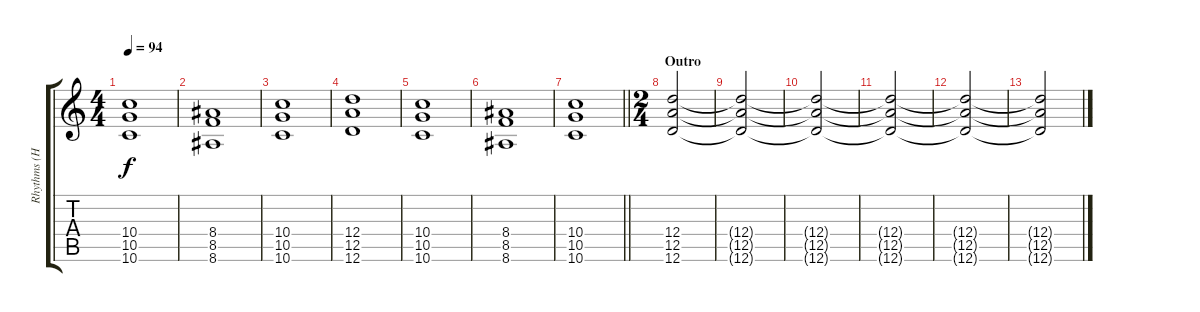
\track ("Rhythms (Hassan)" "Rhythms (H") {instrument overdrivenguitar}
\staff {score tabs}
\tuning (E4 B3 G3 D3 A2 D2) {hide}
\ts (4 4)
\tempo 94
\clef g2
\ks c
(10.4 10.5 10.6).1{dy f} |
(8.4 8.5 8.6).1 |
(10.4 10.5 10.6).1 |
(12.4 12.5 12.6).1 |
(10.4 10.5 10.6).1 |
(8.4 8.5 8.6).1 |
\barLineRight lightlight
(10.4 10.5 10.6).1 |
\ts (2 4)
\section ("" "Outro")
(12.4 12.5 12.6).2 |
(12.4{t} 12.5{t} 12.6{t}).2{volume 0} |
(12.4{t} 12.5{t} 12.6{t}).2 |
(12.4{t} 12.5{t} 12.6{t}).2 |
(12.4{t} 12.5{t} 12.6{t}).2 |
(12.4{t} 12.5{t} 12.6{t}).2
